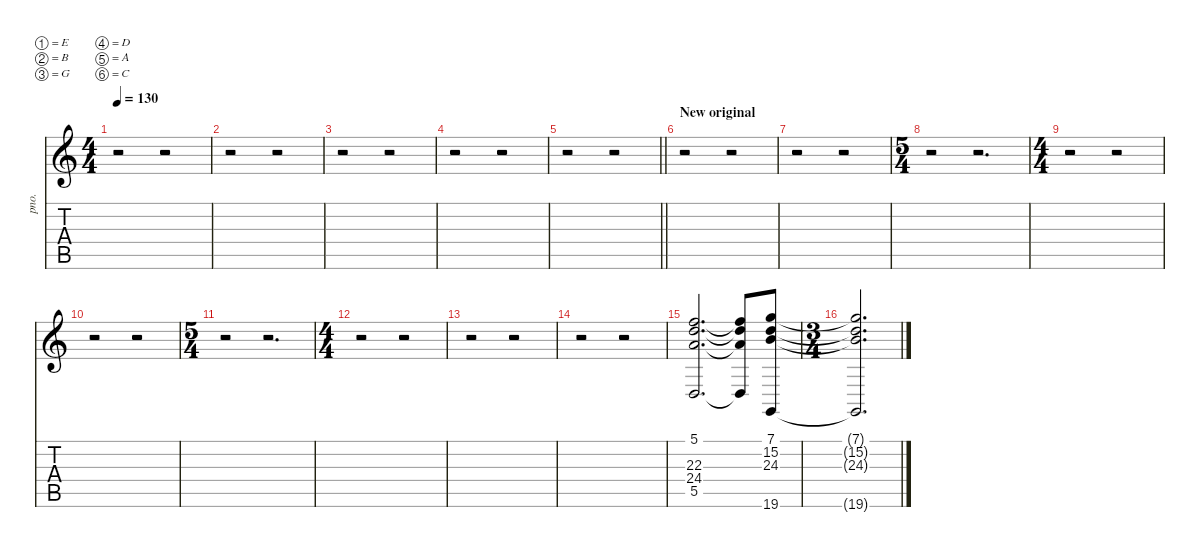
\defaultSystemsLayout 4
\hideDynamics
\bracketExtendMode nobrackets
\otherSystemsTrackNameOrientation horizontal
\track ("Reney" "pno.") {instrument brightacousticpiano}
\staff {score tabs}
\tuning (E4 B3 G3 D3 A2 C1)
\ts (4 4)
\tempo 130
\clef g2
\ks c
r.2{dy f beam Down} r.2{beam Down} |
r.2{beam Down} r.2{beam Down} |
r.2{beam Down} r.2{beam Down} |
r.2{beam Down} r.2{beam Down} |
\barLineRight lightlight
r.2{beam Down} r.2{beam Down} |
\section ("" "New original")
r.2{beam Down} r.2{beam Down} |
r.2{beam Down} r.2{beam Down} |
\ts (5 4)
\beaming (8 2 2 2 4)
r.2{beam Down} r.2{d beam Down} |
\ts (4 4)
\beaming (8 2 2 2 2)
r.2{beam Down} r.2{beam Down} |
r.2{beam Down} r.2{beam Down} |
\ts (5 4)
\beaming (8 2 2 2 4)
r.2{beam Down} r.2{d beam Down} |
\ts (4 4)
\beaming (8 2 2 2 2)
r.2{beam Down} r.2{beam Down} |
r.2{beam Down} r.2{beam Down} |
r.2{beam Down} r.2{beam Down} |
(5.1 22.3 24.4 5.5).2{d beam Up} (5.1{t} 22.3{t} 24.4{t} 5.5{t}).8{beam Up} (7.1 15.2 24.3 19.6).8{beam Up} |
\ts (3 4)
\beaming (8 2 2 2)
(7.1{t} 15.2{t} 24.3{t} 19.6{t}).2{d beam Up}
